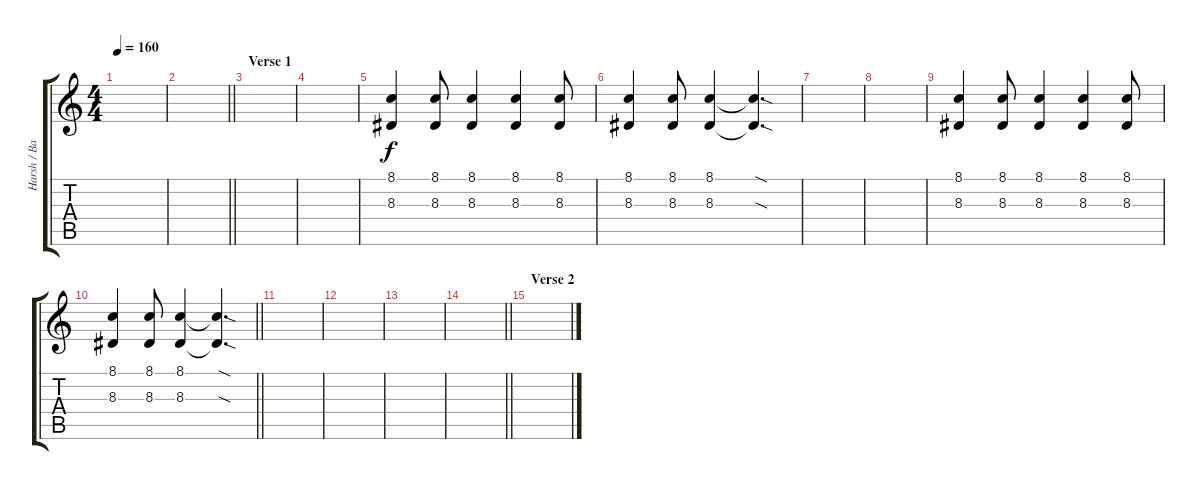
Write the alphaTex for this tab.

\track ("Harsh / Back / Delay Vocals" "Harsh / Ba") {instrument flute}
\staff {score tabs}
\tuning (E4 B3 G3 D3 A2 E2) {hide}
\ts (4 4)
\tempo 160
\clef g2
\ks c
|
\barLineRight lightlight
|
\section ("" "Verse 1")
|
|
(8.1 8.3).4{instrument synthbrass1} (8.1 8.3).8 (8.1 8.3).4 (8.1 8.3).4 (8.1 8.3).8 |
(8.1 8.3).4 (8.1 8.3).8 (8.1 8.3).4 (8.1{sod t} 8.3{sod t}).4{d} |
|
|
(8.1 8.3).4 (8.1 8.3).8 (8.1 8.3).4 (8.1 8.3).4 (8.1 8.3).8 |
\barLineRight lightlight
(8.1 8.3).4 (8.1 8.3).8 (8.1 8.3).4 (8.1{sod t} 8.3{sod t}).4{d} |
\section ("" "")
|
|
|
\barLineRight lightlight
|
\section ("" "Verse 2")
